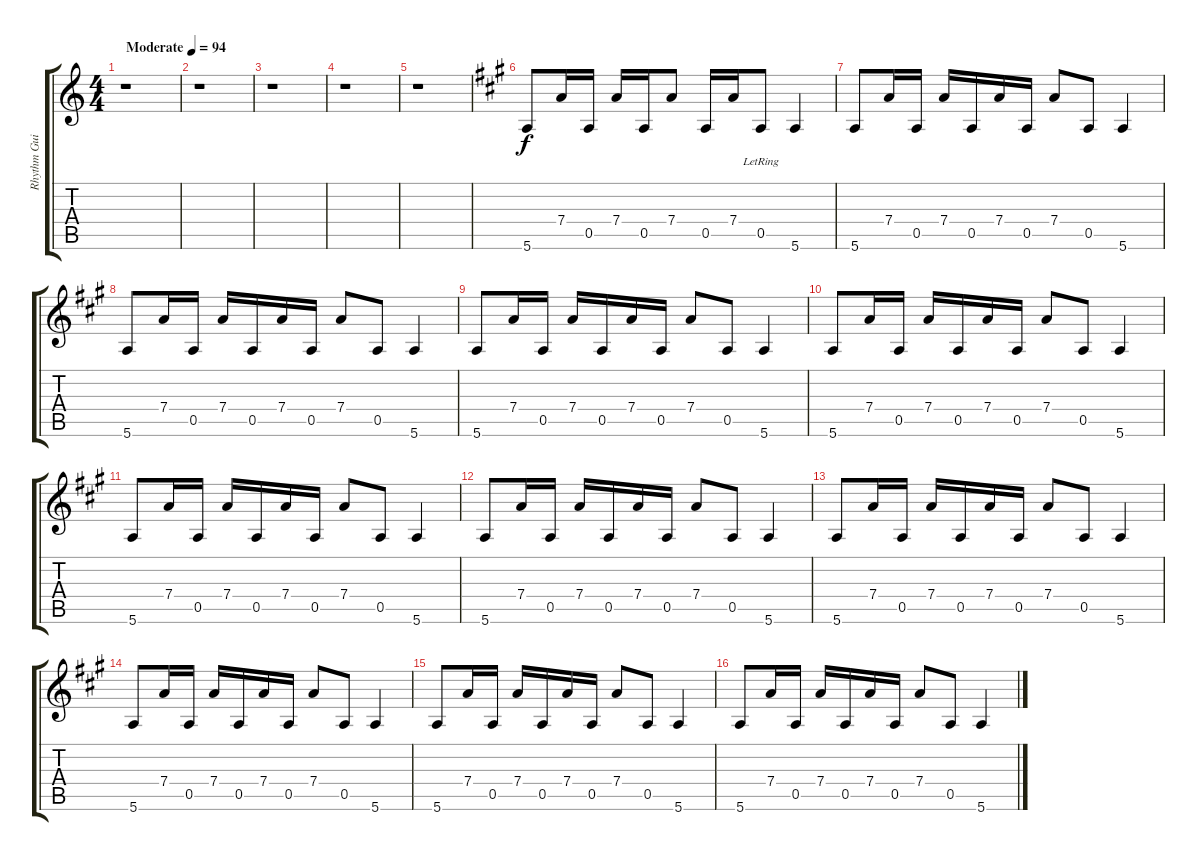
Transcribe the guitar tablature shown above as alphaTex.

\track ("Rhythm Guitar" "Rhythm Gui") {instrument acousticguitarsteel}
\staff {score tabs}
\tuning (E4 B3 G3 D3 A2 E2) {hide}
\ts (4 4)
\tempo (94 "Moderate")
\clef g2
\ks c
r.1{dy f instrument acousticguitarsteel} |
r.1 |
r.1 |
r.1 |
r.1 |
\ks a
5.6.8 7.4.16 0.5.16 7.4.16 0.5.16 7.4.8 0.5.16 7.4.16 0.5{lr}.8 5.6.4 |
5.6.8 7.4.16 0.5.16 7.4.16 0.5.16 7.4.16 0.5.16 7.4.8 0.5.8 5.6.4 |
5.6.8 7.4.16 0.5.16 7.4.16 0.5.16 7.4.16 0.5.16 7.4.8 0.5.8 5.6.4 |
5.6.8 7.4.16 0.5.16 7.4.16 0.5.16 7.4.16 0.5.16 7.4.8 0.5.8 5.6.4 |
5.6.8 7.4.16 0.5.16 7.4.16 0.5.16 7.4.16 0.5.16 7.4.8 0.5.8 5.6.4 |
5.6.8 7.4.16 0.5.16 7.4.16 0.5.16 7.4.16 0.5.16 7.4.8 0.5.8 5.6.4 |
5.6.8 7.4.16 0.5.16 7.4.16 0.5.16 7.4.16 0.5.16 7.4.8 0.5.8 5.6.4 |
5.6.8 7.4.16 0.5.16 7.4.16 0.5.16 7.4.16 0.5.16 7.4.8 0.5.8 5.6.4 |
5.6.8 7.4.16 0.5.16 7.4.16 0.5.16 7.4.16 0.5.16 7.4.8 0.5.8 5.6.4 |
5.6.8 7.4.16 0.5.16 7.4.16 0.5.16 7.4.16 0.5.16 7.4.8 0.5.8 5.6.4 |
5.6.8 7.4.16 0.5.16 7.4.16 0.5.16 7.4.16 0.5.16 7.4.8 0.5.8 5.6.4
